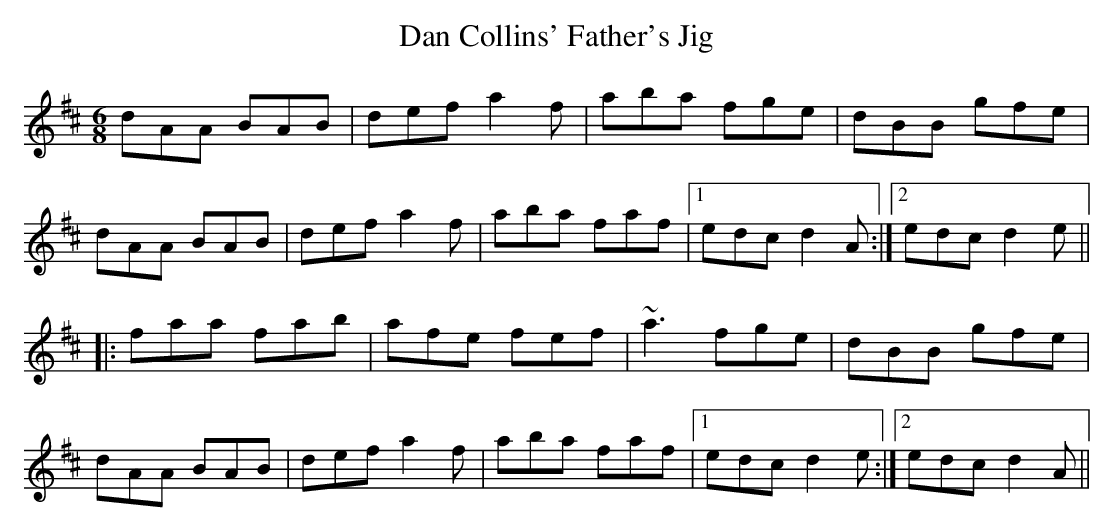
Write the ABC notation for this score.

X:1
T:Dan Collins' Father's Jig
M:6/8
L:1/8
K:D
dAA BAB|def a2f|aba fge|dBB gfe|!
dAA BAB|def a2f|aba faf|1 edc d2A:|2 edc d2e||!
|:faa fab|afe fef|~a3 fge|dBB gfe|!
dAA BAB|def a2f|aba faf|1 edc d2e:|2 edc d2A||!
